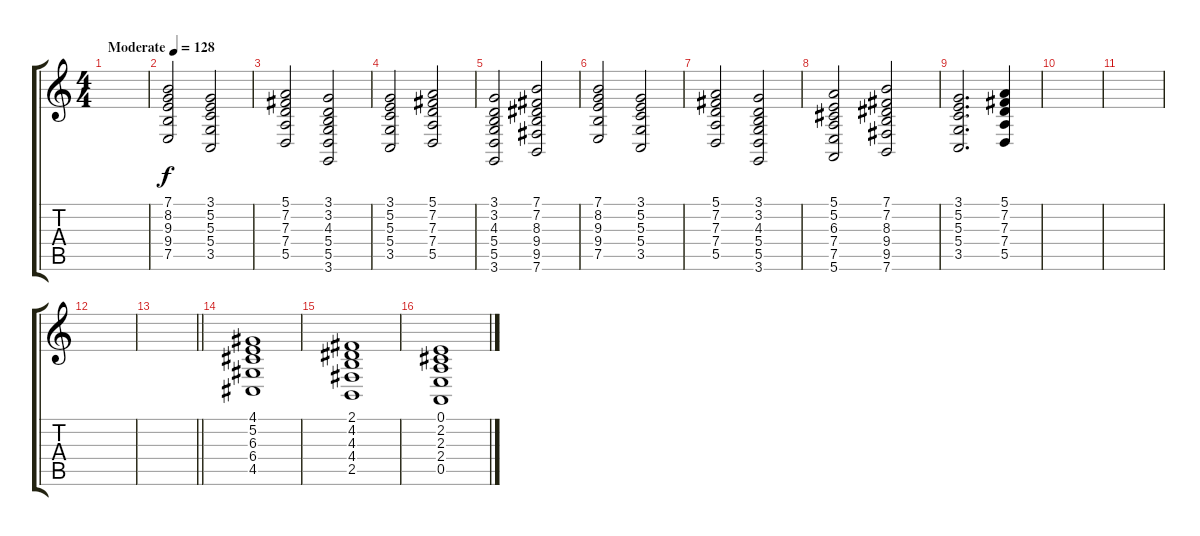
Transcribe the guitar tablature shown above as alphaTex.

\track "" {instrument acousticgrandpiano}
\staff {score tabs}
\tuning (E4 B3 G3 D3 A2 E2) {hide}
\ts (4 4)
\tempo (128 "Moderate")
\clef g2
\ks c
|
(7.1 8.2 9.3 9.4 7.5).2 (3.1 5.2 5.3 5.4 3.5).2 |
(5.1 7.2 7.3 7.4 5.5).2 (3.1 3.2 4.3 5.4 5.5 3.6).2 |
(3.1 5.2 5.3 5.4 3.5).2 (5.1 7.2 7.3 7.4 5.5).2 |
(3.1 3.2 4.3 5.4 5.5 3.6).2 (7.1 7.2 8.3 9.4 9.5 7.6).2 |
(7.1 8.2 9.3 9.4 7.5).2{txt ""} (3.1 5.2 5.3 5.4 3.5).2 |
(5.1 7.2 7.3 7.4 5.5).2 (3.1 3.2 4.3 5.4 5.5 3.6).2 |
(5.1 5.2 6.3 7.4 7.5 5.6).2 (7.1 7.2 8.3 9.4 9.5 7.6).2 |
(3.1 5.2 5.3 5.4 3.5).2{d} (5.1 7.2 7.3 7.4 5.5).4 |
|
|
|
\barLineRight lightlight
|
(4.1 5.2 6.3 6.4 4.5).1 |
(2.1 4.2 4.3 4.4 2.5).1 |
(0.1 2.2 2.3 2.4 0.5).1
